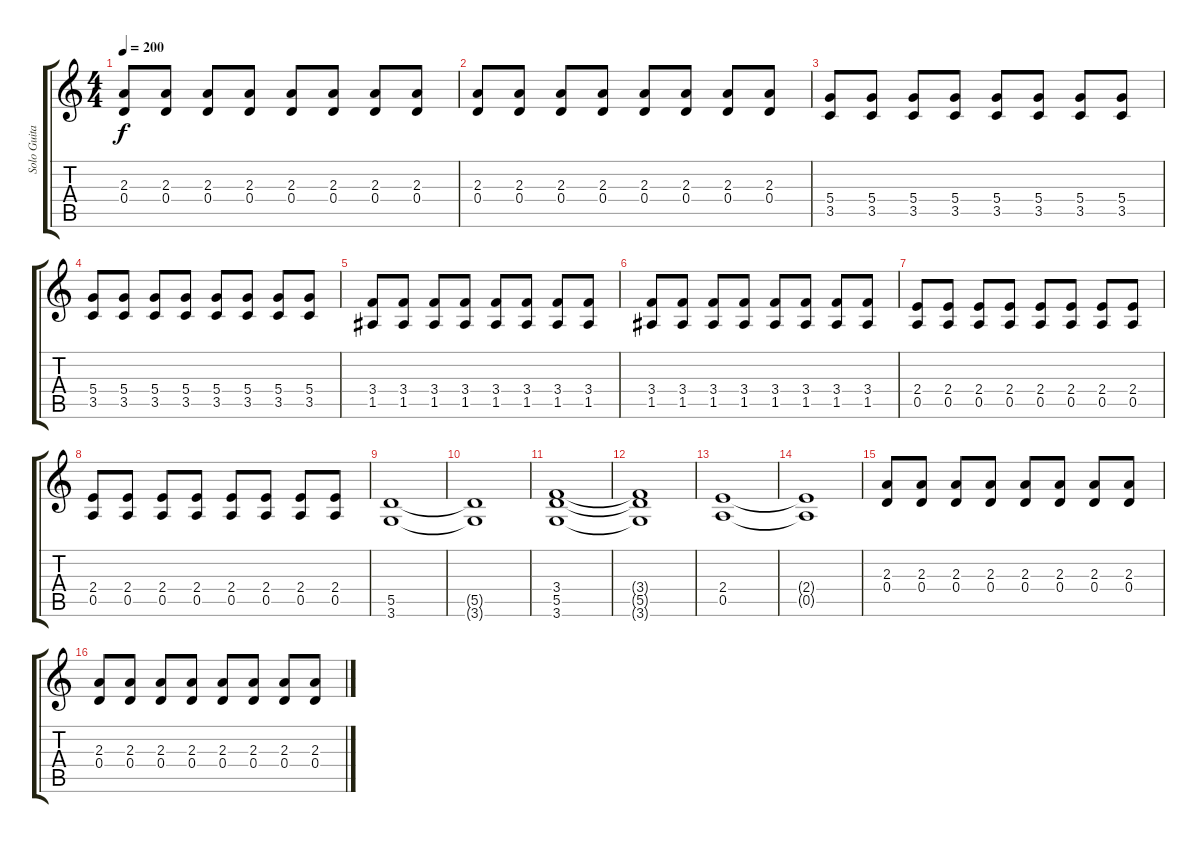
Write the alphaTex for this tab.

\track ("Solo Guitar" "Solo Guita") {instrument distortionguitar}
\staff {score tabs}
\tuning (E4 B3 G3 D3 A2 E2) {hide}
\ts (4 4)
\tempo 200
\clef g2
\ks c
(2.3 0.4).8{dy f volume 14} (2.3 0.4).8 (2.3 0.4).8 (2.3 0.4).8 (2.3 0.4).8 (2.3 0.4).8 (2.3 0.4).8 (2.3 0.4).8 |
(2.3 0.4).8 (2.3 0.4).8 (2.3 0.4).8 (2.3 0.4).8 (2.3 0.4).8 (2.3 0.4).8 (2.3 0.4).8 (2.3 0.4).8 |
(5.4 3.5).8 (5.4 3.5).8 (5.4 3.5).8 (5.4 3.5).8 (5.4 3.5).8 (5.4 3.5).8 (5.4 3.5).8 (5.4 3.5).8 |
(5.4 3.5).8 (5.4 3.5).8 (5.4 3.5).8 (5.4 3.5).8 (5.4 3.5).8 (5.4 3.5).8 (5.4 3.5).8 (5.4 3.5).8 |
(3.4 1.5).8 (3.4 1.5).8 (3.4 1.5).8 (3.4 1.5).8 (3.4 1.5).8 (3.4 1.5).8 (3.4 1.5).8 (3.4 1.5).8 |
(3.4 1.5).8 (3.4 1.5).8 (3.4 1.5).8 (3.4 1.5).8 (3.4 1.5).8 (3.4 1.5).8 (3.4 1.5).8 (3.4 1.5).8 |
(2.4 0.5).8 (2.4 0.5).8 (2.4 0.5).8 (2.4 0.5).8 (2.4 0.5).8 (2.4 0.5).8 (2.4 0.5).8 (2.4 0.5).8 |
(2.4 0.5).8 (2.4 0.5).8 (2.4 0.5).8 (2.4 0.5).8 (2.4 0.5).8 (2.4 0.5).8 (2.4 0.5).8 (2.4 0.5).8 |
(5.5 3.6).1 |
(5.5{t} 3.6{t}).1 |
(3.4 5.5 3.6).1 |
(3.4{t} 5.5{t} 3.6{t}).1 |
(2.4 0.5).1 |
(2.4{t} 0.5{t}).1 |
(2.3 0.4).8{volume 14} (2.3 0.4).8 (2.3 0.4).8 (2.3 0.4).8 (2.3 0.4).8 (2.3 0.4).8 (2.3 0.4).8 (2.3 0.4).8 |
(2.3 0.4).8 (2.3 0.4).8 (2.3 0.4).8 (2.3 0.4).8 (2.3 0.4).8 (2.3 0.4).8 (2.3 0.4).8 (2.3 0.4).8
